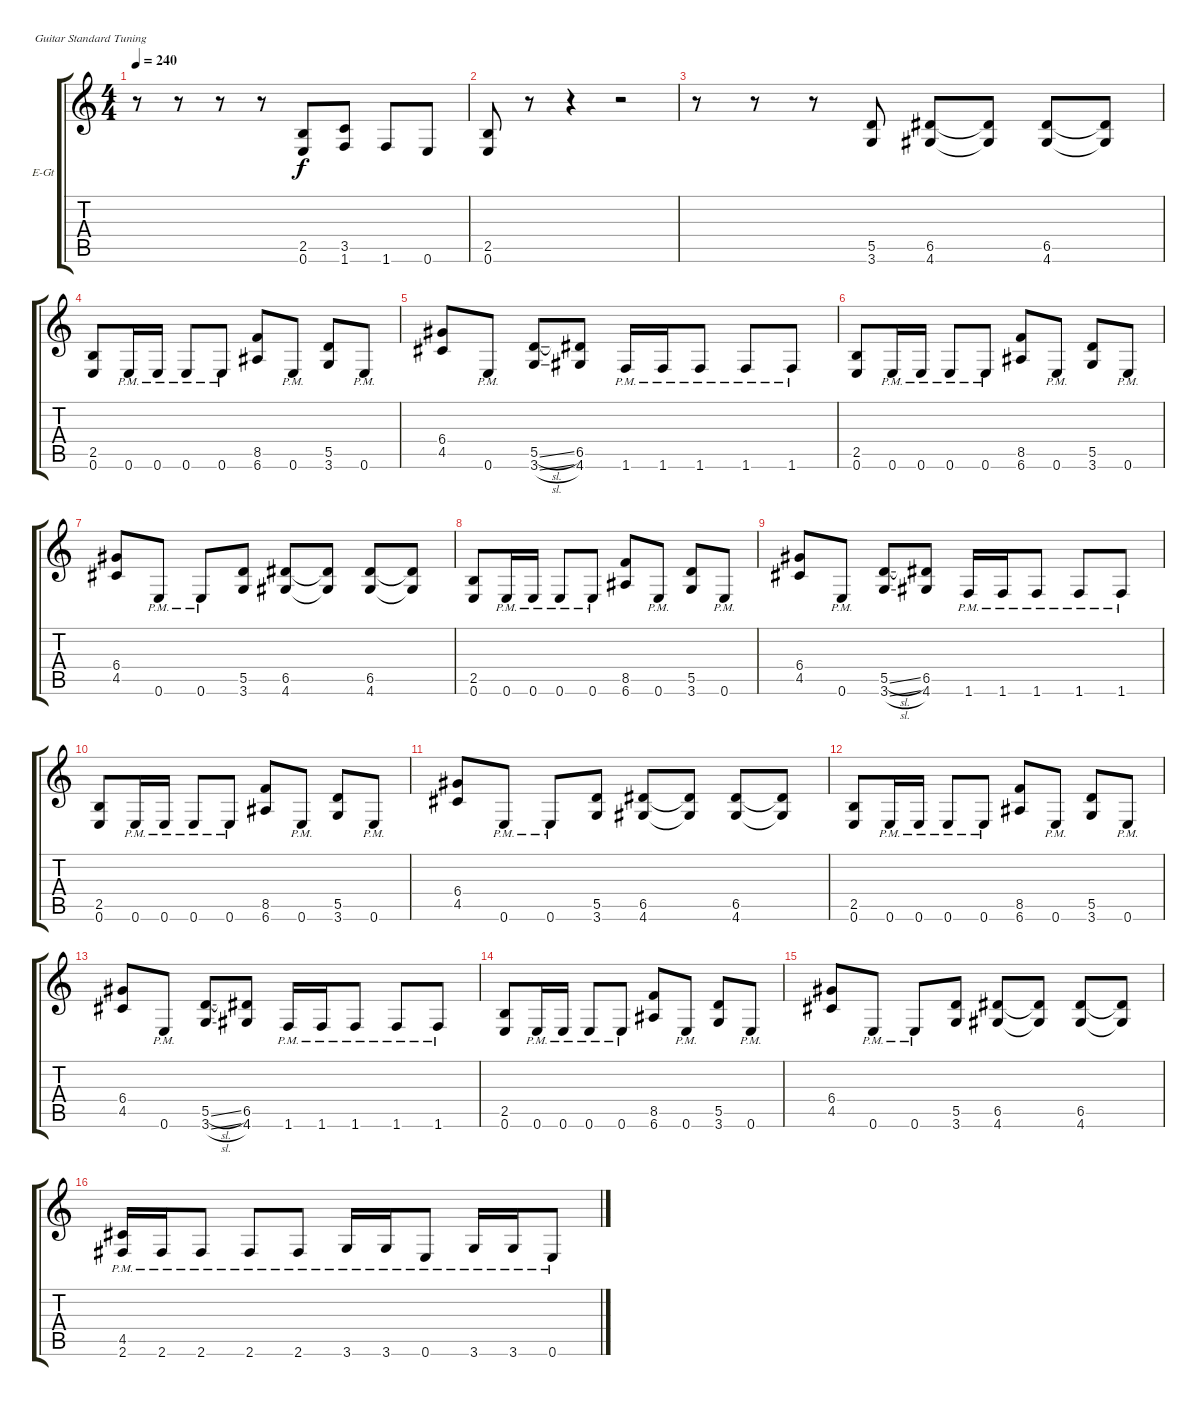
\bracketExtendMode groupsimilarinstruments
\firstSystemTrackNameOrientation horizontal
\otherSystemsTrackNameOrientation horizontal
\track ("Äîðîæêà 4" "E-Gt") {instrument distortionguitar}
\staff {score tabs}
\tuning (E4 B3 G3 D3 A2 E2)
\ts (4 4)
\tempo 240
\clef g2
\ks c
r.8{dy f} r.8 r.8 r.8 (2.5 0.6).8 (3.5 1.6).8 1.6.8 0.6.8 |
(2.5 0.6).8 r.8 r.4 r.2 |
r.8 r.8 r.8 (5.5 3.6).8 (6.5 4.6).8 (6.5{t} 4.6{t}).8 (6.5 4.6).8 (6.5{t} 4.6{t}).8 |
(2.5 0.6).8 0.6{pm}.16 0.6{pm}.16 0.6{pm}.8 0.6{pm}.8 (8.5 6.6).8 0.6{pm}.8 (5.5 3.6).8 0.6{pm}.8 |
(4.5 6.4).8 0.6{pm}.8 (3.6{sl} 5.5{sl}).8 (6.5 4.6).8 1.6{pm}.16 1.6{pm}.16 1.6{pm}.8 1.6{pm}.8 1.6{pm}.8 |
(2.5 0.6).8 0.6{pm}.16 0.6{pm}.16 0.6{pm}.8 0.6{pm}.8 (8.5 6.6).8 0.6{pm}.8 (5.5 3.6).8 0.6{pm}.8 |
(6.4 4.5).8 0.6{pm}.8 0.6{pm}.8 (5.5 3.6).8 (6.5 4.6).8 (6.5{t} 4.6{t}).8 (6.5 4.6).8 (6.5{t} 4.6{t}).8 |
(2.5 0.6).8 0.6{pm}.16 0.6{pm}.16 0.6{pm}.8 0.6{pm}.8 (8.5 6.6).8 0.6{pm}.8 (5.5 3.6).8 0.6{pm}.8 |
(4.5 6.4).8 0.6{pm}.8 (3.6{sl} 5.5{sl}).8 (6.5 4.6).8 1.6{pm}.16 1.6{pm}.16 1.6{pm}.8 1.6{pm}.8 1.6{pm}.8 |
(2.5 0.6).8 0.6{pm}.16 0.6{pm}.16 0.6{pm}.8 0.6{pm}.8 (8.5 6.6).8 0.6{pm}.8 (5.5 3.6).8 0.6{pm}.8 |
(6.4 4.5).8 0.6{pm}.8 0.6{pm}.8 (5.5 3.6).8 (6.5 4.6).8 (6.5{t} 4.6{t}).8 (6.5 4.6).8 (6.5{t} 4.6{t}).8 |
(2.5 0.6).8 0.6{pm}.16 0.6{pm}.16 0.6{pm}.8 0.6{pm}.8 (8.5 6.6).8 0.6{pm}.8 (5.5 3.6).8 0.6{pm}.8 |
(4.5 6.4).8 0.6{pm}.8 (3.6{sl} 5.5{sl}).8 (6.5 4.6).8 1.6{pm}.16 1.6{pm}.16 1.6{pm}.8 1.6{pm}.8 1.6{pm}.8 |
(2.5 0.6).8 0.6{pm}.16 0.6{pm}.16 0.6{pm}.8 0.6{pm}.8 (8.5 6.6).8 0.6{pm}.8 (5.5 3.6).8 0.6{pm}.8 |
(6.4 4.5).8 0.6{pm}.8 0.6{pm}.8 (5.5 3.6).8 (6.5 4.6).8 (6.5{t} 4.6{t}).8 (6.5 4.6).8 (6.5{t} 4.6{t}).8 |
(4.5{pm} 2.6{pm}).16 2.6{pm}.16 2.6{pm}.8 2.6{pm}.8 2.6{pm}.8 3.6{pm}.16 3.6{pm}.16 0.6{pm}.8 3.6{pm}.16 3.6{pm}.16 0.6{pm}.8
